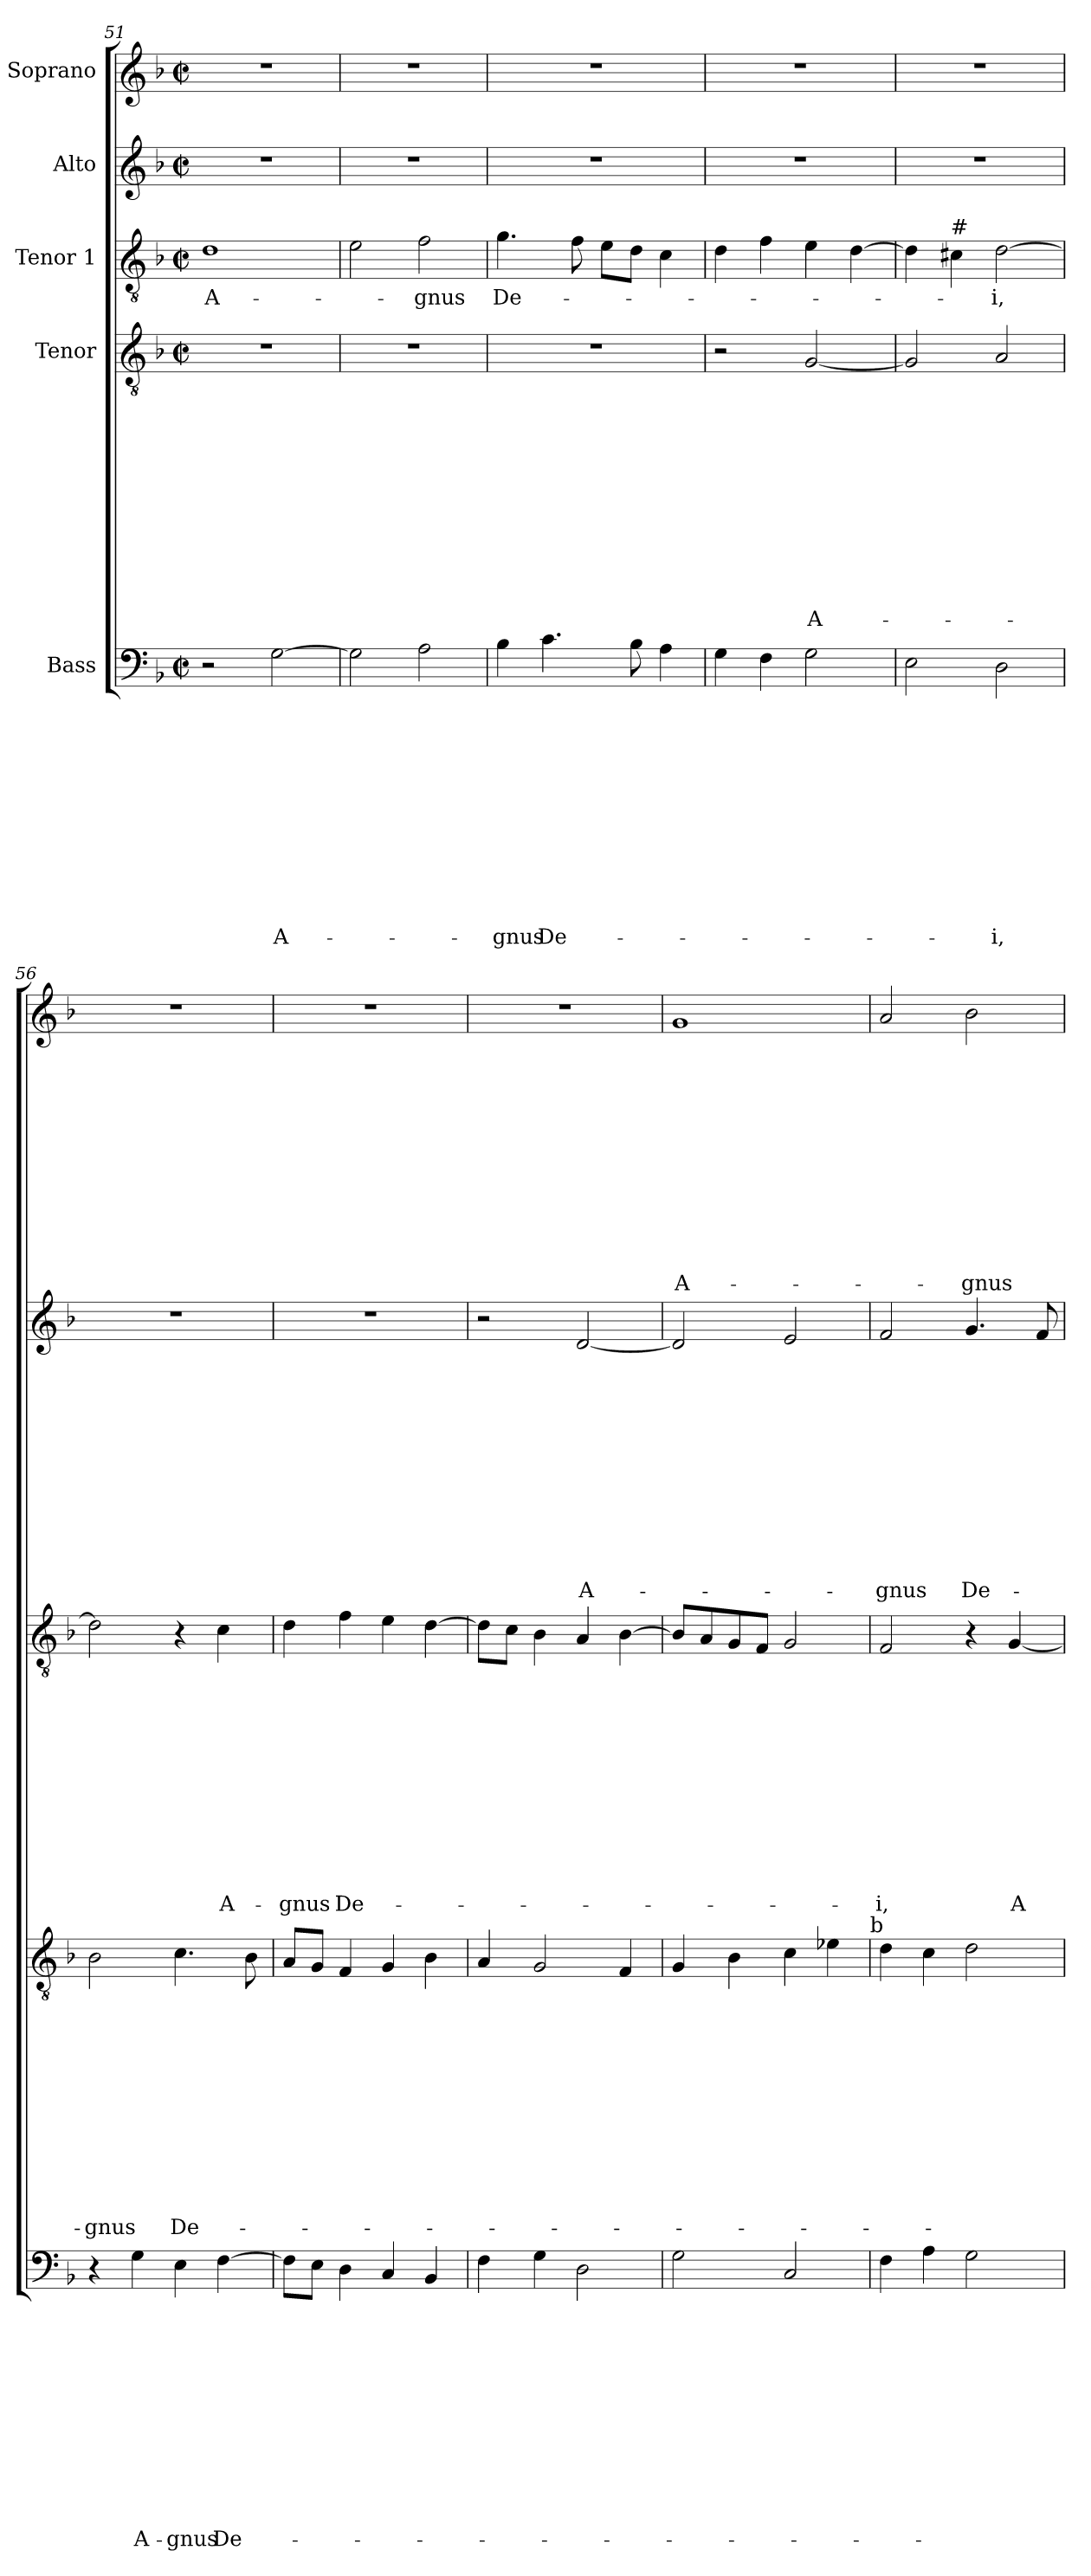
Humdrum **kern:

**kern	**text	**text	**text	**text	**text	**text	**text	**text	**text	**text	**text	**text	**kern	**text	**text	**text	**text	**text	**text	**text	**text	**text	**text	**text	**text	**kern	**text	**text	**text	**text	**text	**text	**text	**text	**text	**text	**text	**text	**kern	**text	**text	**text	**text	**text	**text	**text	**text	**text	**text	**text	**text	**kern	**text	**text	**text	**text	**text	**text	**text	**text	**text	**text	**text	**text
*part5	*part5	*part5	*part5	*part5	*part5	*part5	*part5	*part5	*part5	*part5	*part5	*part5	*part4	*part4	*part4	*part4	*part4	*part4	*part4	*part4	*part4	*part4	*part4	*part4	*part4	*part3	*part3	*part3	*part3	*part3	*part3	*part3	*part3	*part3	*part3	*part3	*part3	*part3	*part2	*part2	*part2	*part2	*part2	*part2	*part2	*part2	*part2	*part2	*part2	*part2	*part2	*part1	*part1	*part1	*part1	*part1	*part1	*part1	*part1	*part1	*part1	*part1	*part1	*part1
*staff5	*staff5	*staff5	*staff5	*staff5	*staff5	*staff5	*staff5	*staff5	*staff5	*staff5	*staff5	*staff5	*staff4	*staff4	*staff4	*staff4	*staff4	*staff4	*staff4	*staff4	*staff4	*staff4	*staff4	*staff4	*staff4	*staff3	*staff3	*staff3	*staff3	*staff3	*staff3	*staff3	*staff3	*staff3	*staff3	*staff3	*staff3	*staff3	*staff2	*staff2	*staff2	*staff2	*staff2	*staff2	*staff2	*staff2	*staff2	*staff2	*staff2	*staff2	*staff2	*staff1	*staff1	*staff1	*staff1	*staff1	*staff1	*staff1	*staff1	*staff1	*staff1	*staff1	*staff1	*staff1
*I"Bass	*	*	*	*	*	*	*	*	*	*	*	*	*I"Tenor	*	*	*	*	*	*	*	*	*	*	*	*	*I"Tenor 1	*	*	*	*	*	*	*	*	*	*	*	*	*I"Alto	*	*	*	*	*	*	*	*	*	*	*	*	*I"Soprano	*	*	*	*	*	*	*	*	*	*	*	*
!!LO:LB:g=z
*clefF4	*	*	*	*	*	*	*	*	*	*	*	*	*clefGv2	*	*	*	*	*	*	*	*	*	*	*	*	*clefGv2	*	*	*	*	*	*	*	*	*	*	*	*	*clefG2	*	*	*	*	*	*	*	*	*	*	*	*	*clefG2	*	*	*	*	*	*	*	*	*	*	*	*
*k[b-]	*	*	*	*	*	*	*	*	*	*	*	*	*k[b-]	*	*	*	*	*	*	*	*	*	*	*	*	*k[b-]	*	*	*	*	*	*	*	*	*	*	*	*	*k[b-]	*	*	*	*	*	*	*	*	*	*	*	*	*k[b-]	*	*	*	*	*	*	*	*	*	*	*	*
*F:	*	*	*	*	*	*	*	*	*	*	*	*	*F:	*	*	*	*	*	*	*	*	*	*	*	*	*F:	*	*	*	*	*	*	*	*	*	*	*	*	*F:	*	*	*	*	*	*	*	*	*	*	*	*	*F:	*	*	*	*	*	*	*	*	*	*	*	*
*M2/2	*	*	*	*	*	*	*	*	*	*	*	*	*M2/2	*	*	*	*	*	*	*	*	*	*	*	*	*M2/2	*	*	*	*	*	*	*	*	*	*	*	*	*M2/2	*	*	*	*	*	*	*	*	*	*	*	*	*M2/2	*	*	*	*	*	*	*	*	*	*	*	*
*met(c|)	*	*	*	*	*	*	*	*	*	*	*	*	*met(c|)	*	*	*	*	*	*	*	*	*	*	*	*	*met(c|)	*	*	*	*	*	*	*	*	*	*	*	*	*met(c|)	*	*	*	*	*	*	*	*	*	*	*	*	*met(c|)	*	*	*	*	*	*	*	*	*	*	*	*
=51	=51	=51	=51	=51	=51	=51	=51	=51	=51	=51	=51	=51	=51	=51	=51	=51	=51	=51	=51	=51	=51	=51	=51	=51	=51	=51	=51	=51	=51	=51	=51	=51	=51	=51	=51	=51	=51	=51	=51	=51	=51	=51	=51	=51	=51	=51	=51	=51	=51	=51	=51	=51	=51	=51	=51	=51	=51	=51	=51	=51	=51	=51	=51	=51
2r	.	.	.	.	.	.	.	.	.	.	.	.	1r	.	.	.	.	.	.	.	.	.	.	.	.	1d	A-	.	.	.	.	.	.	.	.	.	.	.	1r	.	.	.	.	.	.	.	.	.	.	.	.	1r	.	.	.	.	.	.	.	.	.	.	.	.
[2G\	.	.	.	.	.	.	.	.	.	.	.	A-	.	.	.	.	.	.	.	.	.	.	.	.	.	.	.	.	.	.	.	.	.	.	.	.	.	.	.	.	.	.	.	.	.	.	.	.	.	.	.	.	.	.	.	.	.	.	.	.	.	.	.	.
=52	=52	=52	=52	=52	=52	=52	=52	=52	=52	=52	=52	=52	=52	=52	=52	=52	=52	=52	=52	=52	=52	=52	=52	=52	=52	=52	=52	=52	=52	=52	=52	=52	=52	=52	=52	=52	=52	=52	=52	=52	=52	=52	=52	=52	=52	=52	=52	=52	=52	=52	=52	=52	=52	=52	=52	=52	=52	=52	=52	=52	=52	=52	=52	=52
2G\]	.	.	.	.	.	.	.	.	.	.	.	.	1r	.	.	.	.	.	.	.	.	.	.	.	.	2e\	.	.	.	.	.	.	.	.	.	.	.	.	1r	.	.	.	.	.	.	.	.	.	.	.	.	1r	.	.	.	.	.	.	.	.	.	.	.	.
2A\	.	.	.	.	.	.	.	.	.	.	.	.	.	.	.	.	.	.	.	.	.	.	.	.	.	2f\	-gnus	.	.	.	.	.	.	.	.	.	.	.	.	.	.	.	.	.	.	.	.	.	.	.	.	.	.	.	.	.	.	.	.	.	.	.	.	.
=53	=53	=53	=53	=53	=53	=53	=53	=53	=53	=53	=53	=53	=53	=53	=53	=53	=53	=53	=53	=53	=53	=53	=53	=53	=53	=53	=53	=53	=53	=53	=53	=53	=53	=53	=53	=53	=53	=53	=53	=53	=53	=53	=53	=53	=53	=53	=53	=53	=53	=53	=53	=53	=53	=53	=53	=53	=53	=53	=53	=53	=53	=53	=53	=53
4B-\	.	.	.	.	.	.	.	.	.	.	.	-gnus	1r	.	.	.	.	.	.	.	.	.	.	.	.	4.g\	De-	.	.	.	.	.	.	.	.	.	.	.	1r	.	.	.	.	.	.	.	.	.	.	.	.	1r	.	.	.	.	.	.	.	.	.	.	.	.
4.c\	.	.	.	.	.	.	.	.	.	.	.	De-	.	.	.	.	.	.	.	.	.	.	.	.	.	.	.	.	.	.	.	.	.	.	.	.	.	.	.	.	.	.	.	.	.	.	.	.	.	.	.	.	.	.	.	.	.	.	.	.	.	.	.	.
.	.	.	.	.	.	.	.	.	.	.	.	.	.	.	.	.	.	.	.	.	.	.	.	.	.	8f\	.	.	.	.	.	.	.	.	.	.	.	.	.	.	.	.	.	.	.	.	.	.	.	.	.	.	.	.	.	.	.	.	.	.	.	.	.	.
.	.	.	.	.	.	.	.	.	.	.	.	.	.	.	.	.	.	.	.	.	.	.	.	.	.	8e\L	.	.	.	.	.	.	.	.	.	.	.	.	.	.	.	.	.	.	.	.	.	.	.	.	.	.	.	.	.	.	.	.	.	.	.	.	.	.
8B-\	.	.	.	.	.	.	.	.	.	.	.	.	.	.	.	.	.	.	.	.	.	.	.	.	.	8d\J	.	.	.	.	.	.	.	.	.	.	.	.	.	.	.	.	.	.	.	.	.	.	.	.	.	.	.	.	.	.	.	.	.	.	.	.	.	.
4A\	.	.	.	.	.	.	.	.	.	.	.	.	.	.	.	.	.	.	.	.	.	.	.	.	.	4c\	.	.	.	.	.	.	.	.	.	.	.	.	.	.	.	.	.	.	.	.	.	.	.	.	.	.	.	.	.	.	.	.	.	.	.	.	.	.
=54	=54	=54	=54	=54	=54	=54	=54	=54	=54	=54	=54	=54	=54	=54	=54	=54	=54	=54	=54	=54	=54	=54	=54	=54	=54	=54	=54	=54	=54	=54	=54	=54	=54	=54	=54	=54	=54	=54	=54	=54	=54	=54	=54	=54	=54	=54	=54	=54	=54	=54	=54	=54	=54	=54	=54	=54	=54	=54	=54	=54	=54	=54	=54	=54
4G\	.	.	.	.	.	.	.	.	.	.	.	.	2r	.	.	.	.	.	.	.	.	.	.	.	.	4d\	.	.	.	.	.	.	.	.	.	.	.	.	1r	.	.	.	.	.	.	.	.	.	.	.	.	1r	.	.	.	.	.	.	.	.	.	.	.	.
4F\	.	.	.	.	.	.	.	.	.	.	.	.	.	.	.	.	.	.	.	.	.	.	.	.	.	4f\	.	.	.	.	.	.	.	.	.	.	.	.	.	.	.	.	.	.	.	.	.	.	.	.	.	.	.	.	.	.	.	.	.	.	.	.	.	.
2G\	.	.	.	.	.	.	.	.	.	.	.	.	[2G/	.	.	.	.	.	.	.	.	.	.	.	A-	4e\	.	.	.	.	.	.	.	.	.	.	.	.	.	.	.	.	.	.	.	.	.	.	.	.	.	.	.	.	.	.	.	.	.	.	.	.	.	.
.	.	.	.	.	.	.	.	.	.	.	.	.	.	.	.	.	.	.	.	.	.	.	.	.	.	[4d\	.	.	.	.	.	.	.	.	.	.	.	.	.	.	.	.	.	.	.	.	.	.	.	.	.	.	.	.	.	.	.	.	.	.	.	.	.	.
=55	=55	=55	=55	=55	=55	=55	=55	=55	=55	=55	=55	=55	=55	=55	=55	=55	=55	=55	=55	=55	=55	=55	=55	=55	=55	=55	=55	=55	=55	=55	=55	=55	=55	=55	=55	=55	=55	=55	=55	=55	=55	=55	=55	=55	=55	=55	=55	=55	=55	=55	=55	=55	=55	=55	=55	=55	=55	=55	=55	=55	=55	=55	=55	=55
2E\	.	.	.	.	.	.	.	.	.	.	.	.	2G/]	.	.	.	.	.	.	.	.	.	.	.	.	4d\]	.	.	.	.	.	.	.	.	.	.	.	.	1r	.	.	.	.	.	.	.	.	.	.	.	.	1r	.	.	.	.	.	.	.	.	.	.	.	.
!	!	!	!	!	!	!	!	!	!	!	!	!	!	!	!	!	!	!	!	!	!	!	!	!	!	!LO:TX:a:t=#	!	!	!	!	!	!	!	!	!	!	!	!	!	!	!	!	!	!	!	!	!	!	!	!	!	!	!	!	!	!	!	!	!	!	!	!	!	!
.	.	.	.	.	.	.	.	.	.	.	.	.	.	.	.	.	.	.	.	.	.	.	.	.	.	4c#\	.	.	.	.	.	.	.	.	.	.	.	.	.	.	.	.	.	.	.	.	.	.	.	.	.	.	.	.	.	.	.	.	.	.	.	.	.	.
2D\	.	.	.	.	.	.	.	.	.	.	.	-i,	2A/	.	.	.	.	.	.	.	.	.	.	.	.	[2d\	-i,	.	.	.	.	.	.	.	.	.	.	.	.	.	.	.	.	.	.	.	.	.	.	.	.	.	.	.	.	.	.	.	.	.	.	.	.	.
=56	=56	=56	=56	=56	=56	=56	=56	=56	=56	=56	=56	=56	=56	=56	=56	=56	=56	=56	=56	=56	=56	=56	=56	=56	=56	=56	=56	=56	=56	=56	=56	=56	=56	=56	=56	=56	=56	=56	=56	=56	=56	=56	=56	=56	=56	=56	=56	=56	=56	=56	=56	=56	=56	=56	=56	=56	=56	=56	=56	=56	=56	=56	=56	=56
4r	.	.	.	.	.	.	.	.	.	.	.	.	2B-\	.	.	.	.	.	.	.	.	.	.	.	-gnus	2d\]	.	.	.	.	.	.	.	.	.	.	.	.	1r	.	.	.	.	.	.	.	.	.	.	.	.	1r	.	.	.	.	.	.	.	.	.	.	.	.
4G\	.	.	.	.	.	.	.	.	.	.	.	A-	.	.	.	.	.	.	.	.	.	.	.	.	.	.	.	.	.	.	.	.	.	.	.	.	.	.	.	.	.	.	.	.	.	.	.	.	.	.	.	.	.	.	.	.	.	.	.	.	.	.	.	.
4E\	.	.	.	.	.	.	.	.	.	.	.	-gnus	4.c\	.	.	.	.	.	.	.	.	.	.	.	De-	4r	.	.	.	.	.	.	.	.	.	.	.	.	.	.	.	.	.	.	.	.	.	.	.	.	.	.	.	.	.	.	.	.	.	.	.	.	.	.
[4F\	.	.	.	.	.	.	.	.	.	.	.	De-	.	.	.	.	.	.	.	.	.	.	.	.	.	4c\	.	.	.	.	.	.	.	.	.	.	.	A-	.	.	.	.	.	.	.	.	.	.	.	.	.	.	.	.	.	.	.	.	.	.	.	.	.	.
.	.	.	.	.	.	.	.	.	.	.	.	.	8B-\	.	.	.	.	.	.	.	.	.	.	.	.	.	.	.	.	.	.	.	.	.	.	.	.	.	.	.	.	.	.	.	.	.	.	.	.	.	.	.	.	.	.	.	.	.	.	.	.	.	.	.
!!LO:LB:g=z
=57	=57	=57	=57	=57	=57	=57	=57	=57	=57	=57	=57	=57	=57	=57	=57	=57	=57	=57	=57	=57	=57	=57	=57	=57	=57	=57	=57	=57	=57	=57	=57	=57	=57	=57	=57	=57	=57	=57	=57	=57	=57	=57	=57	=57	=57	=57	=57	=57	=57	=57	=57	=57	=57	=57	=57	=57	=57	=57	=57	=57	=57	=57	=57	=57
8F\L]	.	.	.	.	.	.	.	.	.	.	.	.	8A/L	.	.	.	.	.	.	.	.	.	.	.	.	4d\	.	.	.	.	.	.	.	.	.	.	.	-gnus	1r	.	.	.	.	.	.	.	.	.	.	.	.	1r	.	.	.	.	.	.	.	.	.	.	.	.
8E\J	.	.	.	.	.	.	.	.	.	.	.	.	8G/J	.	.	.	.	.	.	.	.	.	.	.	.	.	.	.	.	.	.	.	.	.	.	.	.	.	.	.	.	.	.	.	.	.	.	.	.	.	.	.	.	.	.	.	.	.	.	.	.	.	.	.
4D\	.	.	.	.	.	.	.	.	.	.	.	.	4F/	.	.	.	.	.	.	.	.	.	.	.	.	4f\	.	.	.	.	.	.	.	.	.	.	.	De-	.	.	.	.	.	.	.	.	.	.	.	.	.	.	.	.	.	.	.	.	.	.	.	.	.	.
4C/	.	.	.	.	.	.	.	.	.	.	.	.	4G/	.	.	.	.	.	.	.	.	.	.	.	.	4e\	.	.	.	.	.	.	.	.	.	.	.	.	.	.	.	.	.	.	.	.	.	.	.	.	.	.	.	.	.	.	.	.	.	.	.	.	.	.
4BB-/	.	.	.	.	.	.	.	.	.	.	.	.	4B-\	.	.	.	.	.	.	.	.	.	.	.	.	[4d\	.	.	.	.	.	.	.	.	.	.	.	.	.	.	.	.	.	.	.	.	.	.	.	.	.	.	.	.	.	.	.	.	.	.	.	.	.	.
=58	=58	=58	=58	=58	=58	=58	=58	=58	=58	=58	=58	=58	=58	=58	=58	=58	=58	=58	=58	=58	=58	=58	=58	=58	=58	=58	=58	=58	=58	=58	=58	=58	=58	=58	=58	=58	=58	=58	=58	=58	=58	=58	=58	=58	=58	=58	=58	=58	=58	=58	=58	=58	=58	=58	=58	=58	=58	=58	=58	=58	=58	=58	=58	=58
4F\	.	.	.	.	.	.	.	.	.	.	.	.	4A/	.	.	.	.	.	.	.	.	.	.	.	.	8d\L]	.	.	.	.	.	.	.	.	.	.	.	.	2r	.	.	.	.	.	.	.	.	.	.	.	.	1r	.	.	.	.	.	.	.	.	.	.	.	.
.	.	.	.	.	.	.	.	.	.	.	.	.	.	.	.	.	.	.	.	.	.	.	.	.	.	8c\J	.	.	.	.	.	.	.	.	.	.	.	.	.	.	.	.	.	.	.	.	.	.	.	.	.	.	.	.	.	.	.	.	.	.	.	.	.	.
4G\	.	.	.	.	.	.	.	.	.	.	.	.	2G/	.	.	.	.	.	.	.	.	.	.	.	.	4B-\	.	.	.	.	.	.	.	.	.	.	.	.	.	.	.	.	.	.	.	.	.	.	.	.	.	.	.	.	.	.	.	.	.	.	.	.	.	.
2D\	.	.	.	.	.	.	.	.	.	.	.	.	.	.	.	.	.	.	.	.	.	.	.	.	.	4A/	.	.	.	.	.	.	.	.	.	.	.	.	[2d/	.	.	.	.	.	.	.	.	.	.	.	A-	.	.	.	.	.	.	.	.	.	.	.	.	.
.	.	.	.	.	.	.	.	.	.	.	.	.	4F/	.	.	.	.	.	.	.	.	.	.	.	.	[4B-\	.	.	.	.	.	.	.	.	.	.	.	.	.	.	.	.	.	.	.	.	.	.	.	.	.	.	.	.	.	.	.	.	.	.	.	.	.	.
=59	=59	=59	=59	=59	=59	=59	=59	=59	=59	=59	=59	=59	=59	=59	=59	=59	=59	=59	=59	=59	=59	=59	=59	=59	=59	=59	=59	=59	=59	=59	=59	=59	=59	=59	=59	=59	=59	=59	=59	=59	=59	=59	=59	=59	=59	=59	=59	=59	=59	=59	=59	=59	=59	=59	=59	=59	=59	=59	=59	=59	=59	=59	=59	=59
2G\	.	.	.	.	.	.	.	.	.	.	.	.	4G/	.	.	.	.	.	.	.	.	.	.	.	.	8B-/L]	.	.	.	.	.	.	.	.	.	.	.	.	2d/]	.	.	.	.	.	.	.	.	.	.	.	.	1g	.	.	.	.	.	.	.	.	.	.	.	A-
.	.	.	.	.	.	.	.	.	.	.	.	.	.	.	.	.	.	.	.	.	.	.	.	.	.	8A/	.	.	.	.	.	.	.	.	.	.	.	.	.	.	.	.	.	.	.	.	.	.	.	.	.	.	.	.	.	.	.	.	.	.	.	.	.	.
.	.	.	.	.	.	.	.	.	.	.	.	.	4B-\	.	.	.	.	.	.	.	.	.	.	.	.	8G/	.	.	.	.	.	.	.	.	.	.	.	.	.	.	.	.	.	.	.	.	.	.	.	.	.	.	.	.	.	.	.	.	.	.	.	.	.	.
.	.	.	.	.	.	.	.	.	.	.	.	.	.	.	.	.	.	.	.	.	.	.	.	.	.	8F/J	.	.	.	.	.	.	.	.	.	.	.	.	.	.	.	.	.	.	.	.	.	.	.	.	.	.	.	.	.	.	.	.	.	.	.	.	.	.
2C/	.	.	.	.	.	.	.	.	.	.	.	.	4c\	.	.	.	.	.	.	.	.	.	.	.	.	2G/	.	.	.	.	.	.	.	.	.	.	.	.	2e/	.	.	.	.	.	.	.	.	.	.	.	.	.	.	.	.	.	.	.	.	.	.	.	.	.
.	.	.	.	.	.	.	.	.	.	.	.	.	4e-\	.	.	.	.	.	.	.	.	.	.	.	.	.	.	.	.	.	.	.	.	.	.	.	.	.	.	.	.	.	.	.	.	.	.	.	.	.	.	.	.	.	.	.	.	.	.	.	.	.	.	.
!	!	!	!	!	!	!	!	!	!	!	!	!	!LO:TX:a:t=b	!	!	!	!	!	!	!	!	!	!	!	!	!	!	!	!	!	!	!	!	!	!	!	!	!	!	!	!	!	!	!	!	!	!	!	!	!	!	!	!	!	!	!	!	!	!	!	!	!	!	!
=60	=60	=60	=60	=60	=60	=60	=60	=60	=60	=60	=60	=60	=60	=60	=60	=60	=60	=60	=60	=60	=60	=60	=60	=60	=60	=60	=60	=60	=60	=60	=60	=60	=60	=60	=60	=60	=60	=60	=60	=60	=60	=60	=60	=60	=60	=60	=60	=60	=60	=60	=60	=60	=60	=60	=60	=60	=60	=60	=60	=60	=60	=60	=60	=60
4F\	.	.	.	.	.	.	.	.	.	.	.	.	4d\	.	.	.	.	.	.	.	.	.	.	.	.	2F/	.	.	.	.	.	.	.	.	.	.	.	-i,	2f/	.	.	.	.	.	.	.	.	.	.	.	-gnus	2a/	.	.	.	.	.	.	.	.	.	.	.	.
4A\	.	.	.	.	.	.	.	.	.	.	.	.	4c\	.	.	.	.	.	.	.	.	.	.	.	.	.	.	.	.	.	.	.	.	.	.	.	.	.	.	.	.	.	.	.	.	.	.	.	.	.	.	.	.	.	.	.	.	.	.	.	.	.	.	.
2G\	.	.	.	.	.	.	.	.	.	.	.	.	2d\	.	.	.	.	.	.	.	.	.	.	.	.	4r	.	.	.	.	.	.	.	.	.	.	.	.	4.g/	.	.	.	.	.	.	.	.	.	.	.	De-	2b-\	.	.	.	.	.	.	.	.	.	.	.	-gnus
.	.	.	.	.	.	.	.	.	.	.	.	.	.	.	.	.	.	.	.	.	.	.	.	.	.	[4G/	.	.	.	.	.	.	.	.	.	.	.	A-	.	.	.	.	.	.	.	.	.	.	.	.	.	.	.	.	.	.	.	.	.	.	.	.	.	.
.	.	.	.	.	.	.	.	.	.	.	.	.	.	.	.	.	.	.	.	.	.	.	.	.	.	.	.	.	.	.	.	.	.	.	.	.	.	.	8f/	.	.	.	.	.	.	.	.	.	.	.	.	.	.	.	.	.	.	.	.	.	.	.	.	.
=	=	=	=	=	=	=	=	=	=	=	=	=	=	=	=	=	=	=	=	=	=	=	=	=	=	=	=	=	=	=	=	=	=	=	=	=	=	=	=	=	=	=	=	=	=	=	=	=	=	=	=	=	=	=	=	=	=	=	=	=	=	=	=	=
*-	*-	*-	*-	*-	*-	*-	*-	*-	*-	*-	*-	*-	*-	*-	*-	*-	*-	*-	*-	*-	*-	*-	*-	*-	*-	*-	*-	*-	*-	*-	*-	*-	*-	*-	*-	*-	*-	*-	*-	*-	*-	*-	*-	*-	*-	*-	*-	*-	*-	*-	*-	*-	*-	*-	*-	*-	*-	*-	*-	*-	*-	*-	*-	*-
